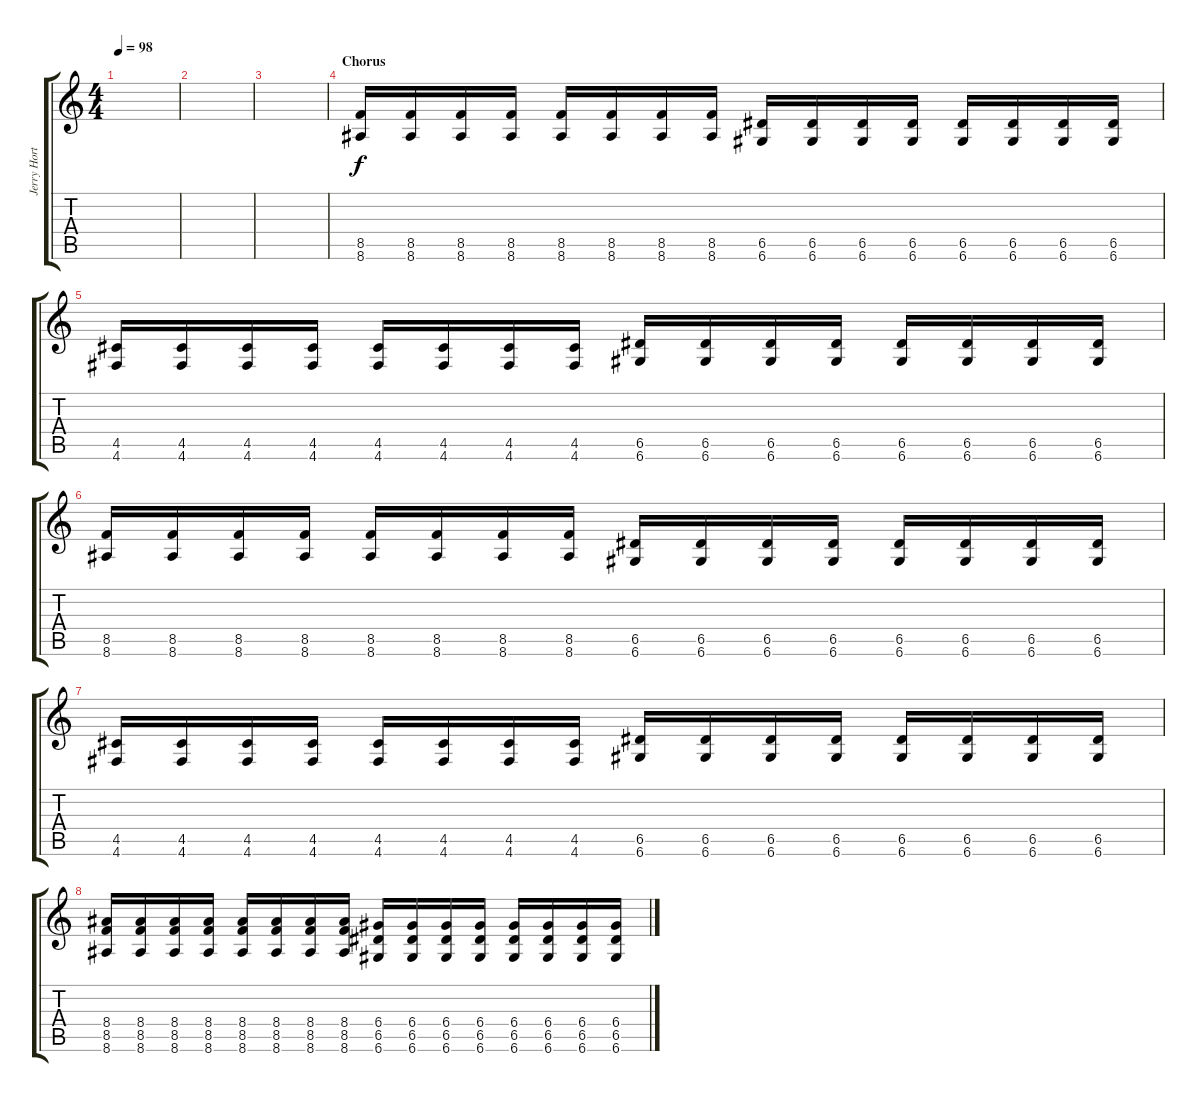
\track ("Jerry Horton - 2nd Guitar" "Jerry Hort") {instrument overdrivenguitar}
\staff {score tabs}
\tuning (E4 B3 G3 D3 A2 D2) {hide}
\ts (4 4)
\tempo 98
\clef g2
\ks c
|
|
|
\section ("" "Chorus")
(8.5 8.6).16 (8.5 8.6).16 (8.5 8.6).16 (8.5 8.6).16 (8.5 8.6).16 (8.5 8.6).16 (8.5 8.6).16 (8.5 8.6).16 (6.5 6.6).16 (6.5 6.6).16 (6.5 6.6).16 (6.5 6.6).16 (6.5 6.6).16 (6.5 6.6).16 (6.5 6.6).16 (6.5 6.6).16 |
(4.5 4.6).16 (4.5 4.6).16 (4.5 4.6).16 (4.5 4.6).16 (4.5 4.6).16 (4.5 4.6).16 (4.5 4.6).16 (4.5 4.6).16 (6.5 6.6).16 (6.5 6.6).16 (6.5 6.6).16 (6.5 6.6).16 (6.5 6.6).16 (6.5 6.6).16 (6.5 6.6).16 (6.5 6.6).16 |
(8.5 8.6).16 (8.5 8.6).16 (8.5 8.6).16 (8.5 8.6).16 (8.5 8.6).16 (8.5 8.6).16 (8.5 8.6).16 (8.5 8.6).16 (6.5 6.6).16 (6.5 6.6).16 (6.5 6.6).16 (6.5 6.6).16 (6.5 6.6).16 (6.5 6.6).16 (6.5 6.6).16 (6.5 6.6).16 |
(4.5 4.6).16 (4.5 4.6).16 (4.5 4.6).16 (4.5 4.6).16 (4.5 4.6).16 (4.5 4.6).16 (4.5 4.6).16 (4.5 4.6).16 (6.5 6.6).16 (6.5 6.6).16 (6.5 6.6).16 (6.5 6.6).16 (6.5 6.6).16 (6.5 6.6).16 (6.5 6.6).16 (6.5 6.6).16 |
(8.4 8.5 8.6).16 (8.4 8.5 8.6).16 (8.4 8.5 8.6).16 (8.4 8.5 8.6).16 (8.4 8.5 8.6).16 (8.4 8.5 8.6).16 (8.4 8.5 8.6).16 (8.4 8.5 8.6).16 (6.4 6.5 6.6).16 (6.4 6.5 6.6).16 (6.4 6.5 6.6).16 (6.4 6.5 6.6).16 (6.4 6.5 6.6).16 (6.4 6.5 6.6).16 (6.4 6.5 6.6).16 (6.4 6.5 6.6).16
